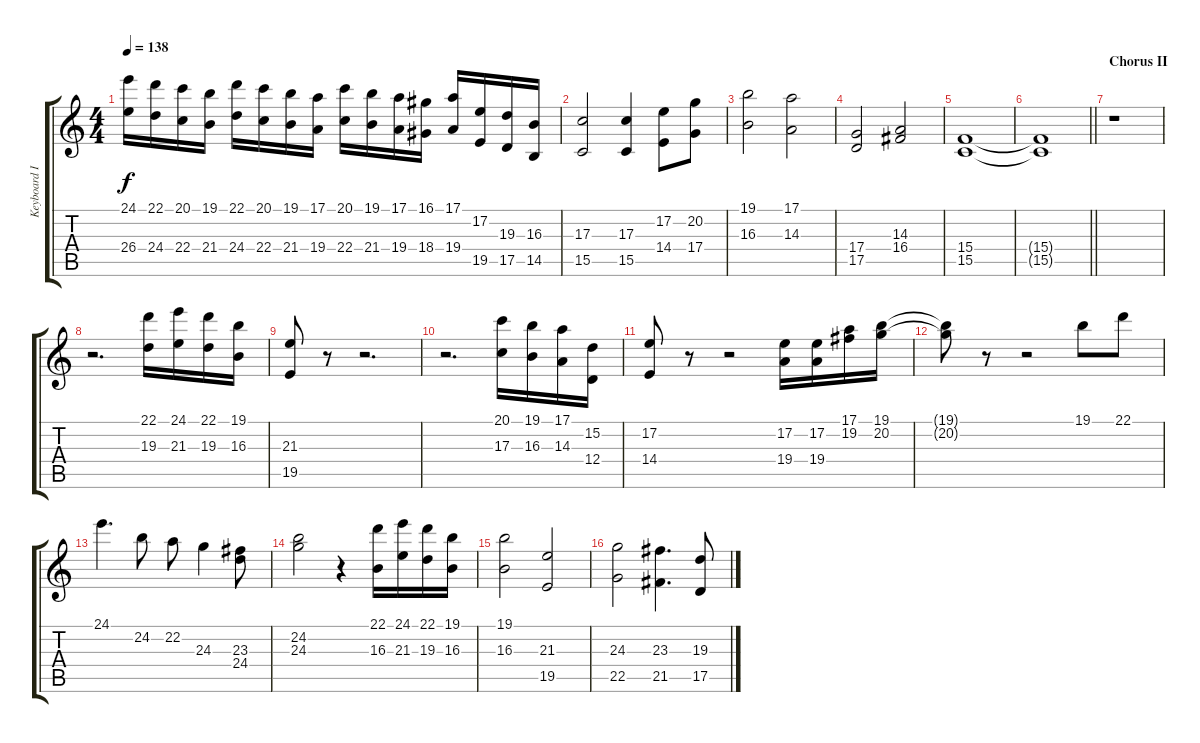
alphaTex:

\track ("Keyboard II" "Keyboard I") {instrument synthstrings1}
\staff {score tabs}
\tuning (E4 B3 G3 D3 A2 E2) {hide}
\ts (4 4)
\tempo 138
\clef g2
\ks c
(24.1 26.4).16{dy f} (22.1 24.4).16 (20.1 22.4).16 (19.1 21.4).16 (22.1 24.4).16 (20.1 22.4).16 (19.1 21.4).16 (17.1 19.4).16 (20.1 22.4).16 (19.1 21.4).16 (17.1 19.4).16 (16.1 18.4).16 (17.1 19.4).16 (17.2 19.5).16 (19.3 17.5).16 (16.3 14.5).16 |
(17.3 15.5).2 (17.3 15.5).4 (17.2 14.4).8 (20.2 17.4).8 |
(19.1 16.3).2 (17.1 14.3).2 |
(17.4 17.5).2 (14.3 16.4).2 |
(15.4 15.5).1 |
\barLineRight lightlight
(15.4{t} 15.5{t}).1 |
\section ("" "Chorus II")
r.1 |
r.2{d} (22.1 19.3).16 (24.1 21.3).16 (22.1 19.3).16 (19.1 16.3).16 |
(21.3 19.5).8 r.8 r.2{d} |
r.2{d} (20.1 17.3).16 (19.1 16.3).16 (17.1 14.3).16 (15.2 12.4).16 |
(17.2 14.4).8 r.8 r.2 (17.2 19.4).16 (17.2 19.4).16 (17.1 19.2).16 (19.1 20.2).16 |
(19.1{t} 20.2{t}).8 r.8 r.2 19.1.8 22.1.8 |
24.1.4{d} 24.2.8 22.2.8 24.3.4 (23.3 24.4).8 |
(24.2 24.3).2 r.4 (22.1 16.3).16 (24.1 21.3).16 (22.1 19.3).16 (19.1 16.3).16 |
(19.1 16.3).2 (21.3 19.5).2 |
(24.3 22.5).2 (23.3 21.5).4{d} (19.3 17.5).8
